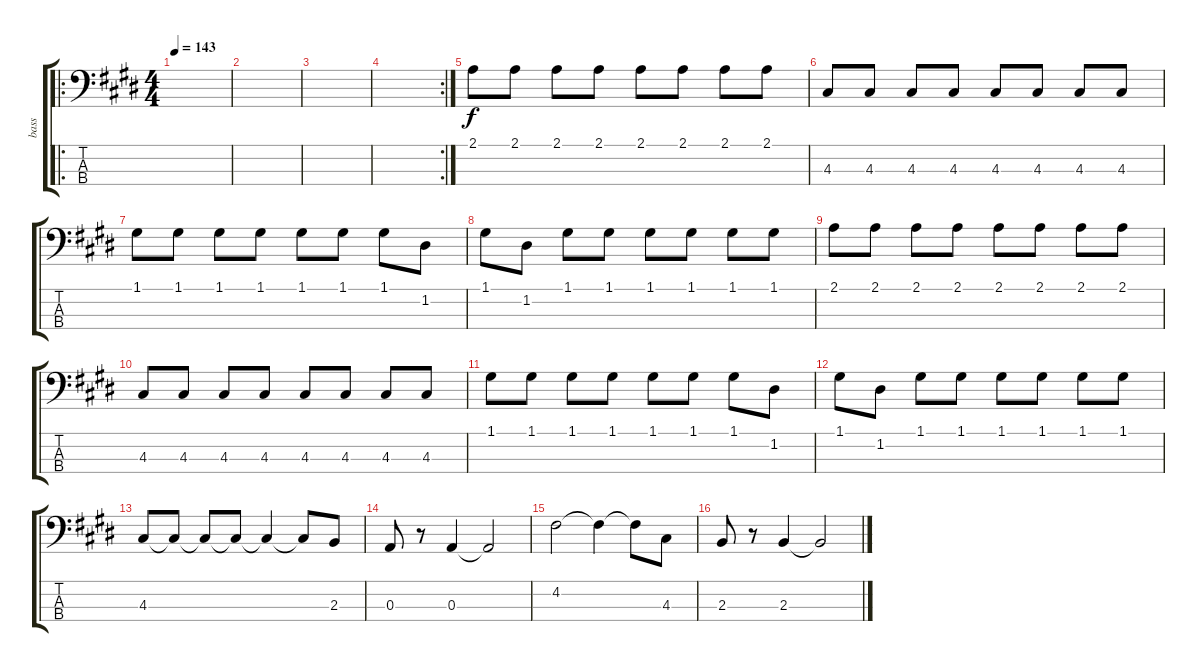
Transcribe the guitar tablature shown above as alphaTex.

\track ("bass" "bass") {instrument electricbasspick}
\staff {score tabs}
\tuning (G2 D2 A1 E1) {hide}
\ro
\ts (4 4)
\tempo 143
\clef f4
\ks c#minor
|
|
|
\rc 2
|
2.1.8 2.1.8 2.1.8 2.1.8 2.1.8 2.1.8 2.1.8 2.1.8 |
4.3.8 4.3.8 4.3.8 4.3.8 4.3.8 4.3.8 4.3.8 4.3.8 |
1.1.8 1.1.8 1.1.8 1.1.8 1.1.8 1.1.8 1.1.8 1.2.8 |
1.1.8 1.2.8 1.1.8 1.1.8 1.1.8 1.1.8 1.1.8 1.1.8 |
2.1.8 2.1.8 2.1.8 2.1.8 2.1.8 2.1.8 2.1.8 2.1.8 |
4.3.8 4.3.8 4.3.8 4.3.8 4.3.8 4.3.8 4.3.8 4.3.8 |
1.1.8 1.1.8 1.1.8 1.1.8 1.1.8 1.1.8 1.1.8 1.2.8 |
1.1.8 1.2.8 1.1.8 1.1.8 1.1.8 1.1.8 1.1.8 1.1.8 |
4.3.8 4.3{t}.8 4.3{t}.8 4.3{t}.8 4.3{t}.4 4.3{t}.8 2.3.8 |
0.3.8 r.8 0.3.4 0.3{t}.2 |
4.2.2 4.2{t}.4 4.2{t}.8 4.3.8 |
2.3.8 r.8 2.3.4 2.3{t}.2
